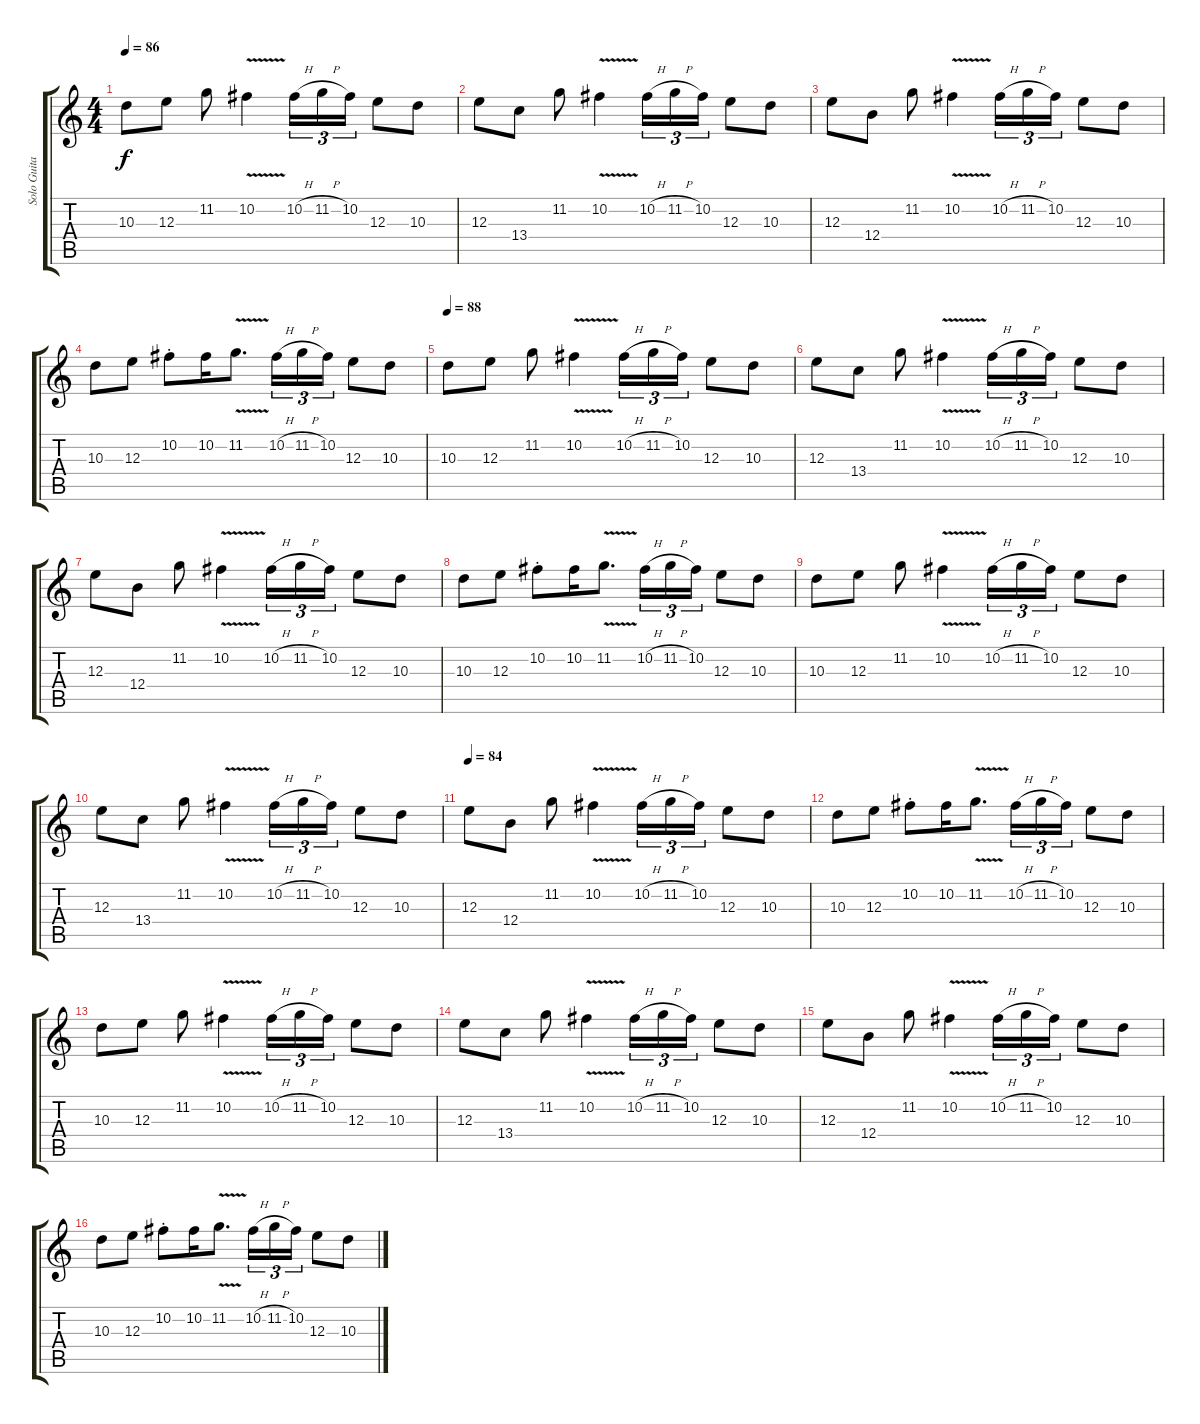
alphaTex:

\track ("Solo Guitar" "Solo Guita") {instrument overdrivenguitar}
\staff {score tabs}
\tuning (Db4 Ab3 E3 B2 Gb2 B1) {hide}
\ts (4 4)
\tempo 86
\clef g2
\ks c
10.3.8{dy f} 12.3.8 11.2.8 10.2{v}.4 10.2{h}.16{tu (3 2)} 11.2{h}.16{tu (3 2)} 10.2.16{tu (3 2)} 12.3.8 10.3.8 |
12.3.8 13.4.8 11.2.8 10.2{v}.4 10.2{h}.16{tu (3 2)} 11.2{h}.16{tu (3 2)} 10.2.16{tu (3 2)} 12.3.8 10.3.8 |
12.3.8 12.4.8 11.2.8 10.2{v}.4 10.2{h}.16{tu (3 2)} 11.2{h}.16{tu (3 2)} 10.2.16{tu (3 2)} 12.3.8 10.3.8 |
10.3.8 12.3.8 10.2{st}.8 10.2.16 11.2{v}.8{d} 10.2{h}.16{tu (3 2)} 11.2{h}.16{tu (3 2)} 10.2.16{tu (3 2)} 12.3.8 10.3.8 |
\tempo 88
10.3.8 12.3.8 11.2.8 10.2{v}.4 10.2{h}.16{tu (3 2)} 11.2{h}.16{tu (3 2)} 10.2.16{tu (3 2)} 12.3.8 10.3.8 |
12.3.8 13.4.8 11.2.8 10.2{v}.4 10.2{h}.16{tu (3 2)} 11.2{h}.16{tu (3 2)} 10.2.16{tu (3 2)} 12.3.8 10.3.8 |
12.3.8 12.4.8 11.2.8 10.2{v}.4 10.2{h}.16{tu (3 2)} 11.2{h}.16{tu (3 2)} 10.2.16{tu (3 2)} 12.3.8 10.3.8 |
10.3.8 12.3.8 10.2{st}.8 10.2.16 11.2{v}.8{d} 10.2{h}.16{tu (3 2)} 11.2{h}.16{tu (3 2)} 10.2.16{tu (3 2)} 12.3.8 10.3.8 |
10.3.8 12.3.8 11.2.8 10.2{v}.4 10.2{h}.16{tu (3 2)} 11.2{h}.16{tu (3 2)} 10.2.16{tu (3 2)} 12.3.8 10.3.8 |
12.3.8 13.4.8 11.2.8 10.2{v}.4 10.2{h}.16{tu (3 2)} 11.2{h}.16{tu (3 2)} 10.2.16{tu (3 2)} 12.3.8 10.3.8 |
\tempo 84
12.3.8 12.4.8 11.2.8 10.2{v}.4 10.2{h}.16{tu (3 2)} 11.2{h}.16{tu (3 2)} 10.2.16{tu (3 2)} 12.3.8 10.3.8 |
10.3.8 12.3.8 10.2{st}.8 10.2.16 11.2{v}.8{d} 10.2{h}.16{tu (3 2)} 11.2{h}.16{tu (3 2)} 10.2.16{tu (3 2)} 12.3.8 10.3.8 |
10.3.8 12.3.8 11.2.8 10.2{v}.4 10.2{h}.16{tu (3 2)} 11.2{h}.16{tu (3 2)} 10.2.16{tu (3 2)} 12.3.8 10.3.8 |
12.3.8 13.4.8 11.2.8 10.2{v}.4 10.2{h}.16{tu (3 2)} 11.2{h}.16{tu (3 2)} 10.2.16{tu (3 2)} 12.3.8 10.3.8 |
12.3.8{volume 0} 12.4.8 11.2.8 10.2{v}.4 10.2{h}.16{tu (3 2)} 11.2{h}.16{tu (3 2)} 10.2.16{tu (3 2)} 12.3.8 10.3.8 |
10.3.8 12.3.8 10.2{st}.8 10.2.16 11.2{v}.8{d} 10.2{h}.16{tu (3 2)} 11.2{h}.16{tu (3 2)} 10.2.16{tu (3 2)} 12.3.8 10.3.8
